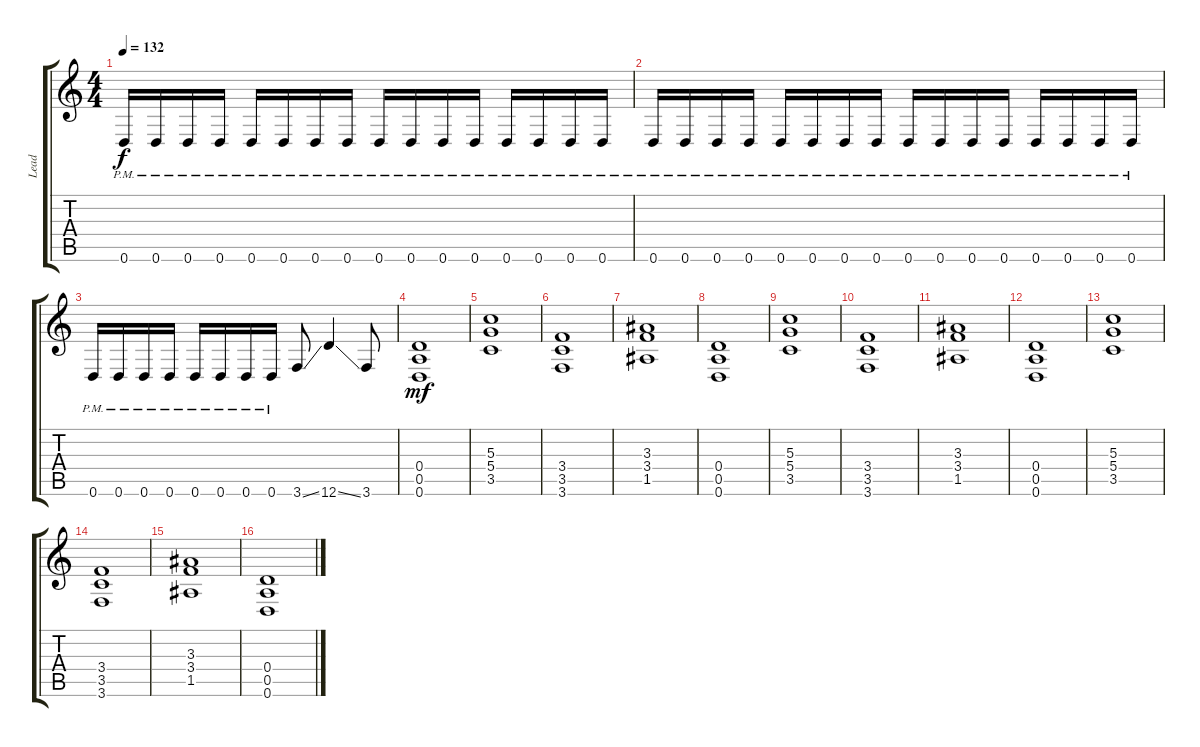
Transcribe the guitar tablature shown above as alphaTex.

\track ("Lead" "Lead") {instrument distortionguitar}
\staff {score tabs}
\tuning (E4 B3 G3 D3 A2 D2) {hide}
\ts (4 4)
\tempo 132
\clef g2
\ks c
0.6{pm}.16{dy f} 0.6{pm}.16 0.6{pm}.16 0.6{pm}.16 0.6{pm}.16 0.6{pm}.16 0.6{pm}.16 0.6{pm}.16 0.6{pm}.16 0.6{pm}.16 0.6{pm}.16 0.6{pm}.16 0.6{pm}.16 0.6{pm}.16 0.6{pm}.16 0.6{pm}.16 |
0.6{pm}.16 0.6{pm}.16 0.6{pm}.16 0.6{pm}.16 0.6{pm}.16 0.6{pm}.16 0.6{pm}.16 0.6{pm}.16 0.6{pm}.16 0.6{pm}.16 0.6{pm}.16 0.6{pm}.16 0.6{pm}.16 0.6{pm}.16 0.6{pm}.16 0.6{pm}.16 |
0.6{pm}.16 0.6{pm}.16 0.6{pm}.16 0.6{pm}.16 0.6{pm}.16 0.6{pm}.16 0.6{pm}.16 0.6{pm}.16 3.6{ss}.8 12.6{ss}.4 3.6.8 |
(0.4 0.5 0.6).1{dy mf} |
(5.3 5.4 3.5).1 |
(3.4 3.5 3.6).1 |
(3.3 3.4 1.5).1 |
(0.4 0.5 0.6).1 |
(5.3 5.4 3.5).1 |
(3.4 3.5 3.6).1 |
(3.3 3.4 1.5).1 |
(0.4 0.5 0.6).1 |
(5.3 5.4 3.5).1 |
(3.4 3.5 3.6).1 |
(3.3 3.4 1.5).1 |
(0.4 0.5 0.6).1
